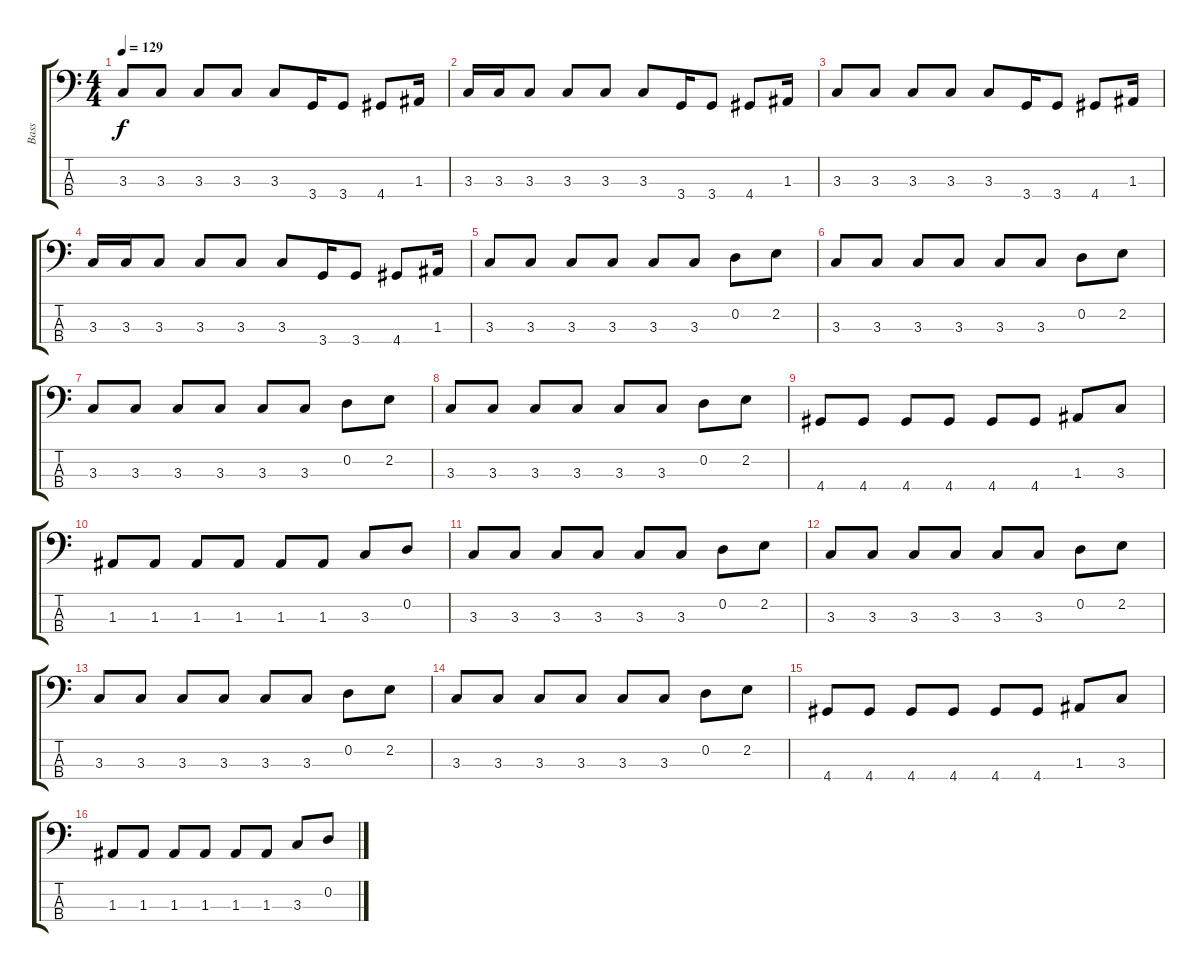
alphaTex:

\track ("Bass" "Bass") {instrument electricbasspick}
\staff {score tabs}
\tuning (G2 D2 A1 E1) {hide}
\ts (4 4)
\tempo 129
\clef f4
\ks c
3.3.8{dy f instrument electricbasspick} 3.3.8 3.3.8 3.3.8 3.3.8 3.4.16 3.4.8 4.4.8 1.3.16 |
3.3.16 3.3.16 3.3.8 3.3.8 3.3.8 3.3.8 3.4.16 3.4.8 4.4.8 1.3.16 |
3.3.8 3.3.8 3.3.8 3.3.8 3.3.8 3.4.16 3.4.8 4.4.8 1.3.16 |
3.3.16 3.3.16 3.3.8 3.3.8 3.3.8 3.3.8 3.4.16 3.4.8 4.4.8 1.3.16 |
3.3.8 3.3.8 3.3.8 3.3.8 3.3.8 3.3.8 0.2.8 2.2.8 |
3.3.8 3.3.8 3.3.8 3.3.8 3.3.8 3.3.8 0.2.8 2.2.8 |
3.3.8 3.3.8 3.3.8 3.3.8 3.3.8 3.3.8 0.2.8 2.2.8 |
3.3.8 3.3.8 3.3.8 3.3.8 3.3.8 3.3.8 0.2.8 2.2.8 |
4.4.8 4.4.8 4.4.8 4.4.8 4.4.8 4.4.8 1.3.8 3.3.8 |
1.3.8 1.3.8 1.3.8 1.3.8 1.3.8 1.3.8 3.3.8 0.2.8 |
3.3.8 3.3.8 3.3.8 3.3.8 3.3.8 3.3.8 0.2.8 2.2.8 |
3.3.8 3.3.8 3.3.8 3.3.8 3.3.8 3.3.8 0.2.8 2.2.8 |
3.3.8 3.3.8 3.3.8 3.3.8 3.3.8 3.3.8 0.2.8 2.2.8 |
3.3.8 3.3.8 3.3.8 3.3.8 3.3.8 3.3.8 0.2.8 2.2.8 |
4.4.8 4.4.8 4.4.8 4.4.8 4.4.8 4.4.8 1.3.8 3.3.8 |
1.3.8 1.3.8 1.3.8 1.3.8 1.3.8 1.3.8 3.3.8 0.2.8
